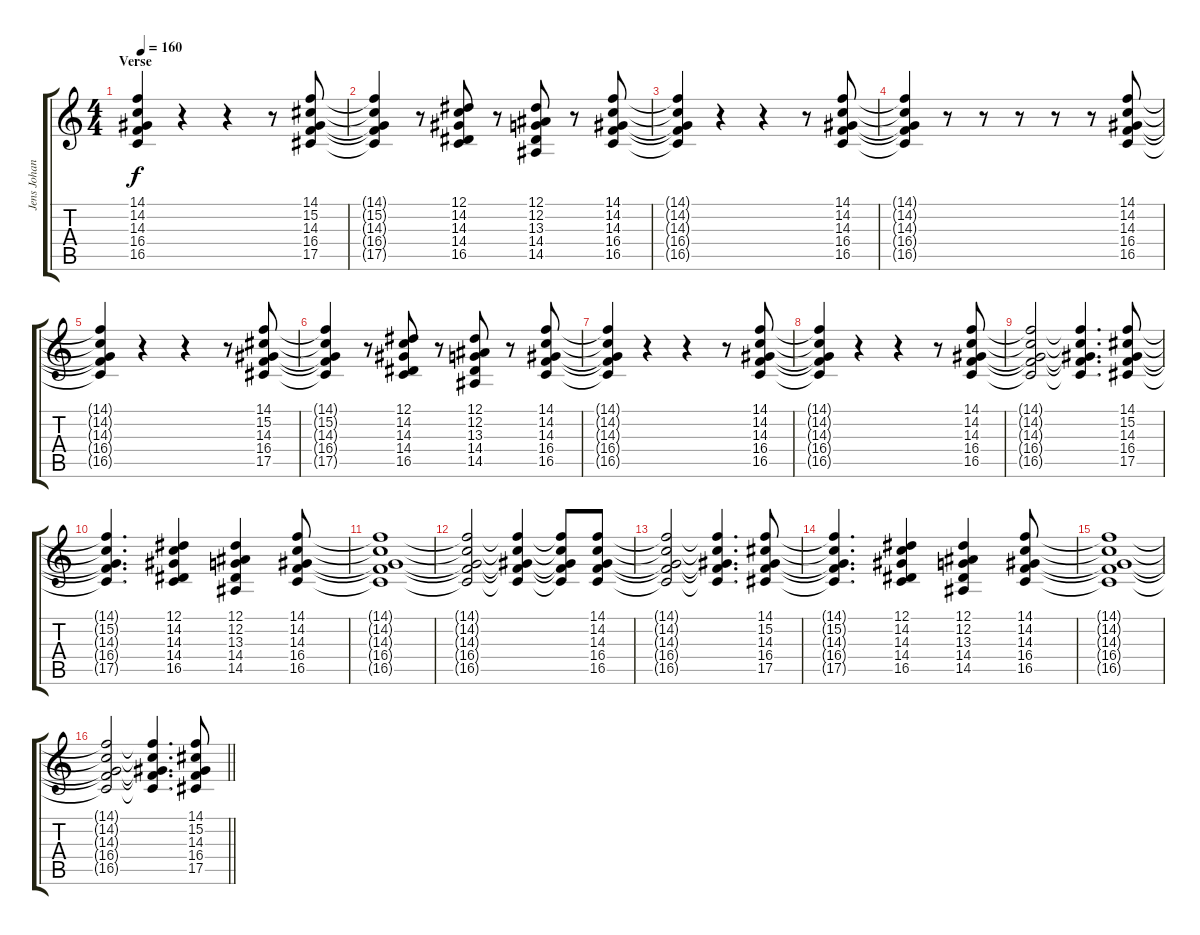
\track ("Jens Johansson" "Jens Johan") {instrument stringensemble1}
\staff {score tabs}
\tuning (Eb4 Bb3 Gb3 Db3 Ab2 Eb2) {hide}
\ts (4 4)
\section ("" "Verse")
\tempo 160
\clef g2
\ks c
(14.1{t} 14.2{t} 14.3{t} 16.4{t} 16.5{t}).4{dy f} r.4 r.4 r.8 (14.1 15.2 14.3 16.4 17.5).8 |
(14.1{t} 15.2{t} 14.3{t} 16.4{t} 17.5{t}).4 r.8 (12.1 14.2 14.3 14.4 16.5).8 r.8 (12.1 12.2 13.3 14.4 14.5).8 r.8 (14.1 14.2 14.3 16.4 16.5).8 |
(14.1{t} 14.2{t} 14.3{t} 16.4{t} 16.5{t}).4 r.4 r.4 r.8 (14.1 14.2 14.3 16.4 16.5).8 |
(14.1{t} 14.2{t} 14.3{t} 16.4{t} 16.5{t}).4 r.8 r.8 r.8 r.8 r.8 (14.1 14.2 14.3 16.4 16.5).8 |
(14.1{t} 14.2{t} 14.3{t} 16.4{t} 16.5{t}).4 r.4 r.4 r.8 (14.1 15.2 14.3 16.4 17.5).8 |
(14.1{t} 15.2{t} 14.3{t} 16.4{t} 17.5{t}).4 r.8 (12.1 14.2 14.3 14.4 16.5).8 r.8 (12.1 12.2 13.3 14.4 14.5).8 r.8 (14.1 14.2 14.3 16.4 16.5).8 |
(14.1{t} 14.2{t} 14.3{t} 16.4{t} 16.5{t}).4 r.4 r.4 r.8 (14.1 14.2 14.3 16.4 16.5).8 |
(14.1{t} 14.2{t} 14.3{t} 16.4{t} 16.5{t}).4 r.4 r.4 r.8 (14.1 14.2 14.3 16.4 16.5).8 |
(14.1{t} 14.2{t} 14.3{t} 16.4{t} 16.5{t}).2 (14.1{t} 14.2{t} 14.3{t} 16.4{t} 16.5{t}).4{d} (14.1 15.2 14.3 16.4 17.5).8 |
(14.1{t} 15.2{t} 14.3{t} 16.4{t} 17.5{t}).4{d} (12.1 14.2 14.3 14.4 16.5).4 (12.1 12.2 13.3 14.4 14.5).4 (14.1 14.2 14.3 16.4 16.5).8 |
(14.1{t} 14.2{t} 14.3{t} 16.4{t} 16.5{t}).1 |
(14.1{t} 14.2{t} 14.3{t} 16.4{t} 16.5{t}).2 (14.1{t} 14.2{t} 14.3{t} 16.4{t} 16.5{t}).4 (14.1{t} 14.2{t} 14.3{t} 16.4{t} 16.5{t}).8 (14.1 14.2 14.3 16.4 16.5).8 |
(14.1{t} 14.2{t} 14.3{t} 16.4{t} 16.5{t}).2 (14.1{t} 14.2{t} 14.3{t} 16.4{t} 16.5{t}).4{d} (14.1 15.2 14.3 16.4 17.5).8 |
(14.1{t} 15.2{t} 14.3{t} 16.4{t} 17.5{t}).4{d} (12.1 14.2 14.3 14.4 16.5).4 (12.1 12.2 13.3 14.4 14.5).4 (14.1 14.2 14.3 16.4 16.5).8 |
(14.1{t} 14.2{t} 14.3{t} 16.4{t} 16.5{t}).1 |
\barLineRight lightlight
(14.1{t} 14.2{t} 14.3{t} 16.4{t} 16.5{t}).2 (14.1{t} 14.2{t} 14.3{t} 16.4{t} 16.5{t}).4{d} (14.1 15.2 14.3 16.4 17.5).8
